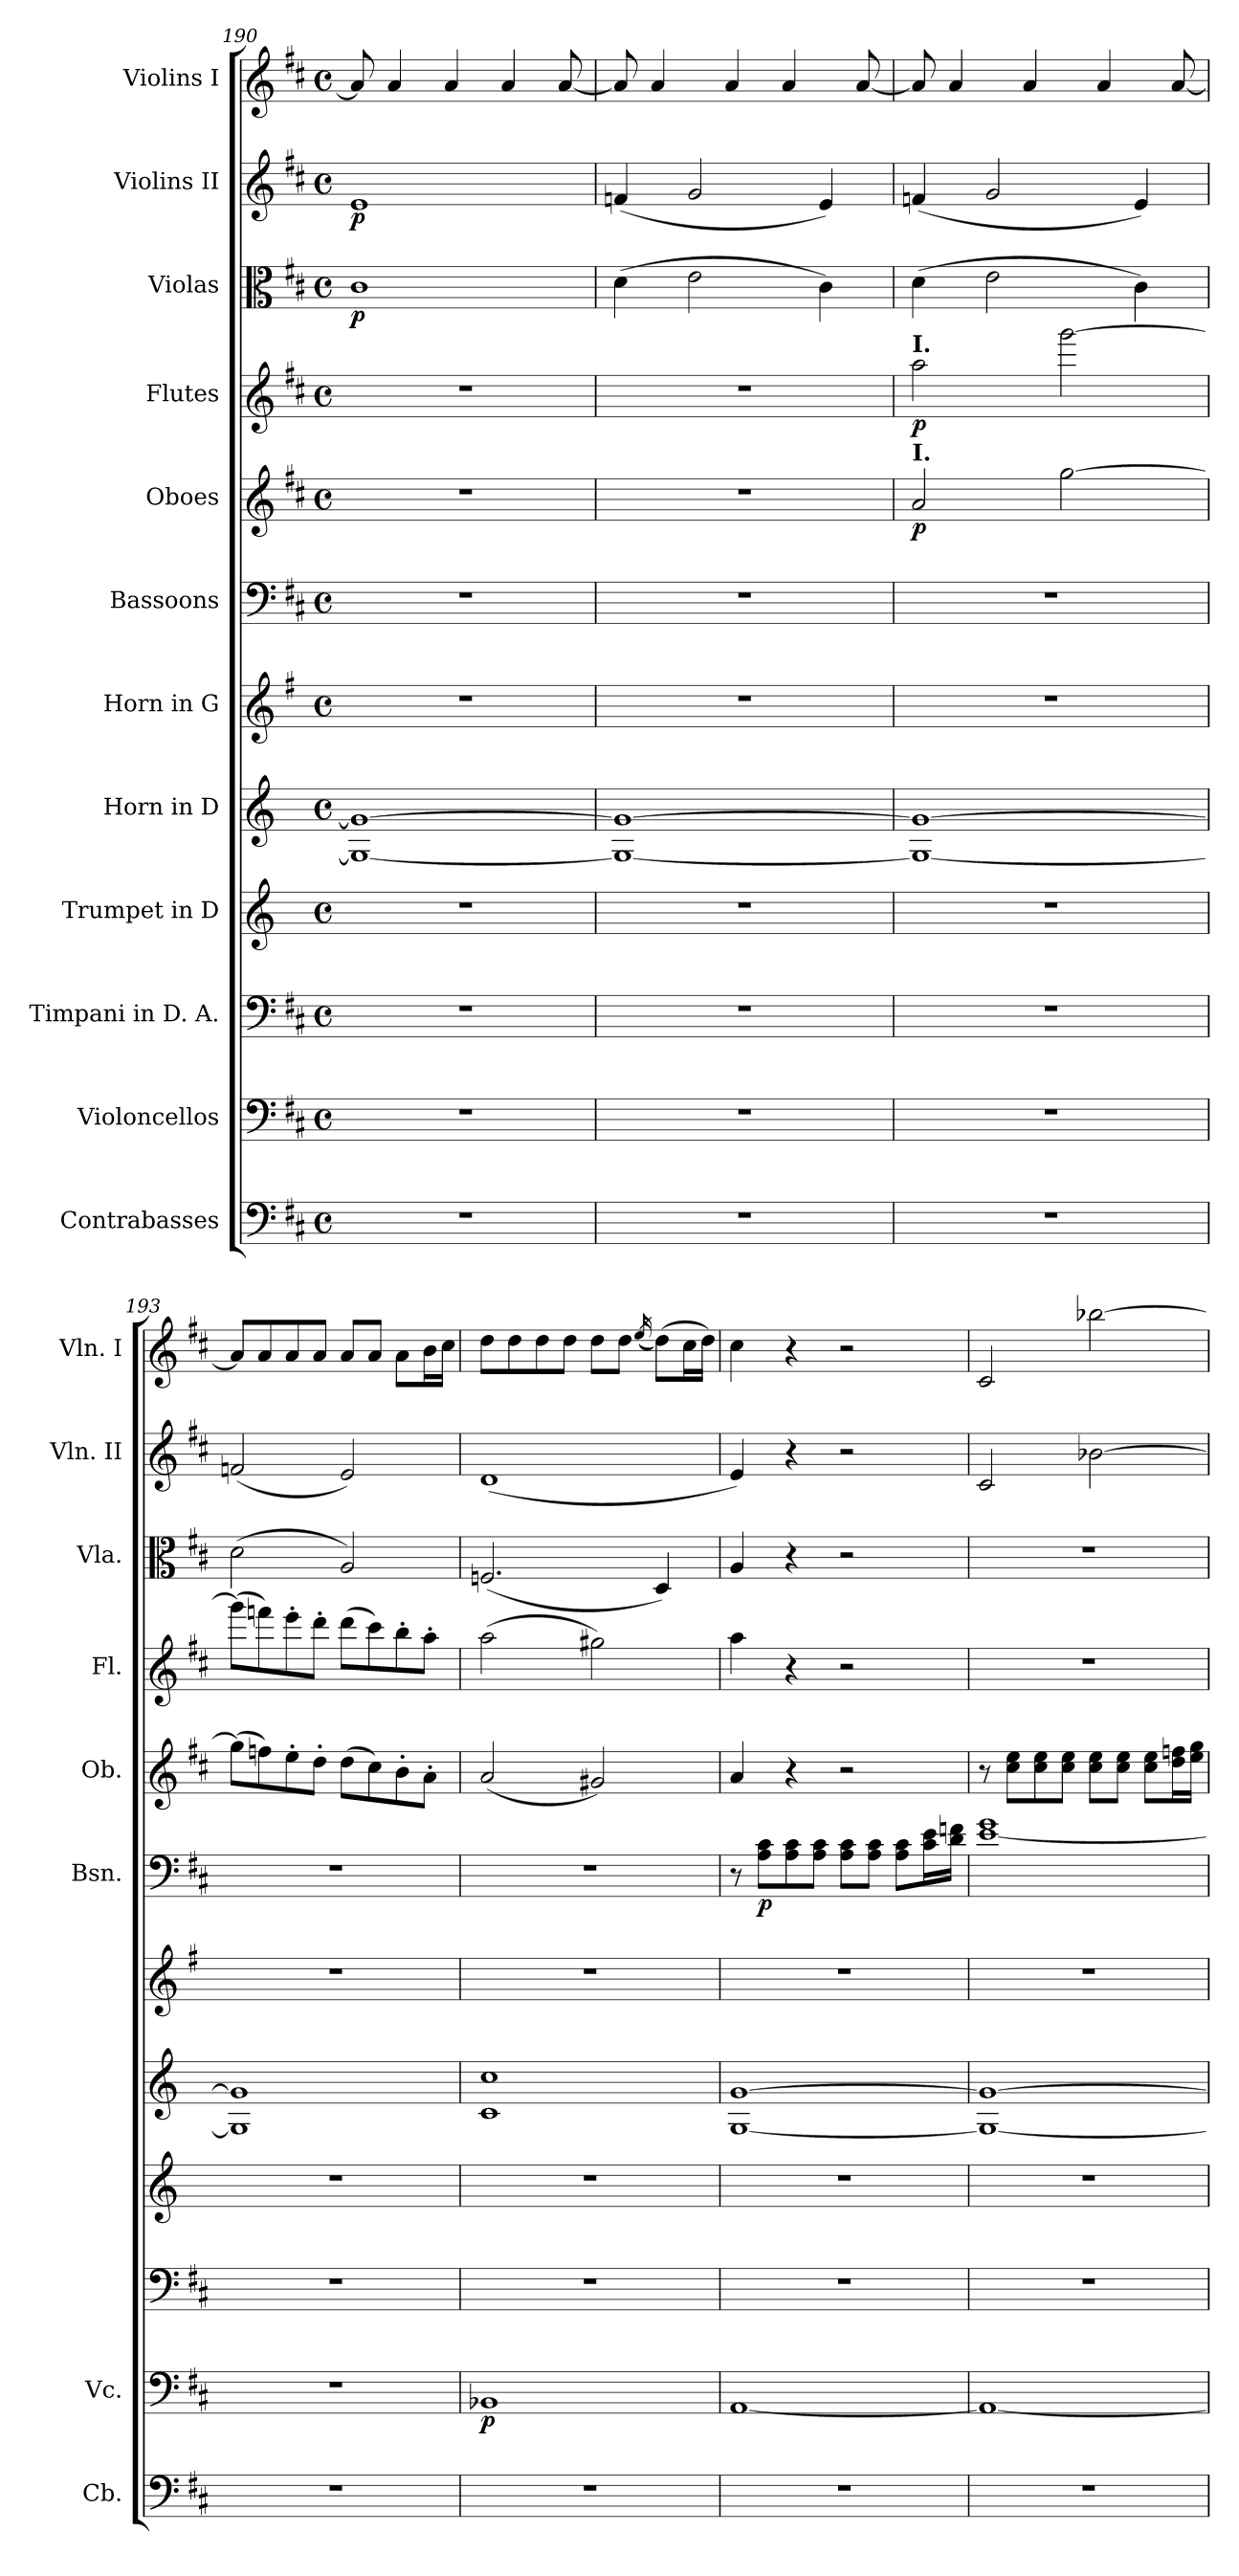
**kern	**kern	**dynam	**kern	**kern	**kern	**kern	**kern	**dynam	**kern	**dynam	**kern	**dynam	**kern	**dynam	**kern	**dynam	**kern
*part12	*part11	*part11	*part10	*part9	*part8	*part7	*part6	*part6	*part5	*part5	*part4	*part4	*part3	*part3	*part2	*part2	*part1
*staff12	*staff11	*staff11	*staff10	*staff9	*staff8	*staff7	*staff6	*staff6	*staff5	*staff5	*staff4	*staff4	*staff3	*staff3	*staff2	*staff2	*staff1
*I"Contrabasses	*I"Violoncellos	*	*I"Timpani in D. A.	*I"Trumpet in D	*I"Horn in D	*I"Horn in G	*I"Bassoons	*	*I"Oboes	*	*I"Flutes	*	*I"Violas	*	*I"Violins II	*	*I"Violins I
*I'Cb.	*I'Vc.	*	*	*	*	*	*I'Bsn.	*	*I'Ob.	*	*I'Fl.	*	*I'Vla.	*	*I'Vln. II	*	*I'Vln. I
*clefF4	*clefF4	*	*clefF4	*clefG2	*clefG2	*clefG2	*clefF4	*	*clefG2	*	*clefG2	*	*clefC3	*	*clefG2	*	*clefG2
*ITrd7c12	*	*	*	*ITrd-1c-2	*ITrd6c10	*ITrd3c5	*	*	*	*	*	*	*	*	*	*	*
*k[f#c#]	*k[f#c#]	*	*k[f#c#]	*k[f#c#]	*k[f#c#]	*k[f#c#]	*k[f#c#]	*	*k[f#c#]	*	*k[f#c#]	*	*k[f#c#]	*	*k[f#c#]	*	*k[f#c#]
*M4/4	*M4/4	*	*M4/4	*M4/4	*M4/4	*M4/4	*M4/4	*	*M4/4	*	*M4/4	*	*M4/4	*	*M4/4	*	*M4/4
*met(c)	*met(c)	*	*met(c)	*met(c)	*met(c)	*met(c)	*met(c)	*	*met(c)	*	*met(c)	*	*met(c)	*	*met(c)	*	*met(c)
=190	=190	=190	=190	=190	=190	=190	=190	=190	=190	=190	=190	=190	=190	=190	=190	=190	=190
!	!	!	!	!	!	!	!	!	!	!	!	!	!	!LO:DY:b	!	!LO:DY:b	!
1r	1r	.	1r	1r	1AA_ 1A_	1r	1r	.	1r	.	1r	.	1c#	p	1e	p	8a/]
.	.	.	.	.	.	.	.	.	.	.	.	.	.	.	.	.	4a/
.	.	.	.	.	.	.	.	.	.	.	.	.	.	.	.	.	4a/
.	.	.	.	.	.	.	.	.	.	.	.	.	.	.	.	.	4a/
.	.	.	.	.	.	.	.	.	.	.	.	.	.	.	.	.	[8a/
=191	=191	=191	=191	=191	=191	=191	=191	=191	=191	=191	=191	=191	=191	=191	=191	=191	=191
1r	1r	.	1r	1r	1AA_ 1A_	1r	1r	.	1r	.	1r	.	(>4d\	.	(<4fn/	.	8a/]
.	.	.	.	.	.	.	.	.	.	.	.	.	.	.	.	.	4a/
.	.	.	.	.	.	.	.	.	.	.	.	.	2e\	.	2g/	.	.
.	.	.	.	.	.	.	.	.	.	.	.	.	.	.	.	.	4a/
.	.	.	.	.	.	.	.	.	.	.	.	.	.	.	.	.	4a/
.	.	.	.	.	.	.	.	.	.	.	.	.	4c#\)	.	4e/)	.	.
.	.	.	.	.	.	.	.	.	.	.	.	.	.	.	.	.	[8a/
!!LO:PB:g=z
=192	=192	=192	=192	=192	=192	=192	=192	=192	=192	=192	=192	=192	=192	=192	=192	=192	=192
!	!	!	!	!	!	!	!	!	!	!	!LO:TX:a:B:t=I.	!	!	!	!	!	!
!	!	!	!	!	!	!	!	!	!LO:TX:a:B:t=I.	!	!	!	!	!	!	!	!
!	!	!	!	!	!	!	!	!	!	!LO:DY:b	!	!LO:DY:b	!	!	!	!	!
1r	1r	.	1r	1r	1AA_ 1A_	1r	1r	.	2a/	p	2aa\	p	(>4d\	.	(<4fn/	.	8a/]
.	.	.	.	.	.	.	.	.	.	.	.	.	.	.	.	.	4a/
.	.	.	.	.	.	.	.	.	.	.	.	.	2e\	.	2g/	.	.
.	.	.	.	.	.	.	.	.	.	.	.	.	.	.	.	.	4a/
.	.	.	.	.	.	.	.	.	[2gg\	.	[2ggg\	.	.	.	.	.	.
.	.	.	.	.	.	.	.	.	.	.	.	.	.	.	.	.	4a/
.	.	.	.	.	.	.	.	.	.	.	.	.	4c#\)	.	4e/)	.	.
.	.	.	.	.	.	.	.	.	.	.	.	.	.	.	.	.	[8a/
=193	=193	=193	=193	=193	=193	=193	=193	=193	=193	=193	=193	=193	=193	=193	=193	=193	=193
1r	1r	.	1r	1r	1AA] 1A]	1r	1r	.	(>8gg\L]	.	(>8ggg\L]	.	(>2d\	.	(<2fn/	.	8a/L]
.	.	.	.	.	.	.	.	.	8ffn\)	.	8fffn\)	.	.	.	.	.	8a/
.	.	.	.	.	.	.	.	.	8ee'\	.	8eee'\	.	.	.	.	.	8a/
.	.	.	.	.	.	.	.	.	8dd'\J	.	8ddd'\J	.	.	.	.	.	8a/J
.	.	.	.	.	.	.	.	.	(>8dd\L	.	(>8ddd\L	.	2A/)	.	2e/)	.	8a/L
.	.	.	.	.	.	.	.	.	8cc#\)	.	8ccc#\)	.	.	.	.	.	8a/J
.	.	.	.	.	.	.	.	.	8b'\	.	8bb'\	.	.	.	.	.	8a\L
.	.	.	.	.	.	.	.	.	8a'\J	.	8aa'\J	.	.	.	.	.	16b\L
.	.	.	.	.	.	.	.	.	.	.	.	.	.	.	.	.	16cc#\JJ
=194	=194	=194	=194	=194	=194	=194	=194	=194	=194	=194	=194	=194	=194	=194	=194	=194	=194
!	!	!LO:DY:b	!	!	!	!	!	!	!	!	!	!	!	!	!	!	!
1r	1BB-X	p	1r	1r	1D 1d	1r	1r	.	(<2a/	.	(>2aa\	.	(<2.Fn/	.	(<1d	.	8dd\L
.	.	.	.	.	.	.	.	.	.	.	.	.	.	.	.	.	8dd\
.	.	.	.	.	.	.	.	.	.	.	.	.	.	.	.	.	8dd\
.	.	.	.	.	.	.	.	.	.	.	.	.	.	.	.	.	8dd\J
.	.	.	.	.	.	.	.	.	2g#X/)	.	2gg#X\)	.	.	.	.	.	8dd\L
.	.	.	.	.	.	.	.	.	.	.	.	.	.	.	.	.	8dd\J
.	.	.	.	.	.	.	.	.	.	.	.	.	.	.	.	.	(<16qee/
.	.	.	.	.	.	.	.	.	.	.	.	.	4D/)	.	.	.	(>8dd\L)
.	.	.	.	.	.	.	.	.	.	.	.	.	.	.	.	.	16cc#\L
.	.	.	.	.	.	.	.	.	.	.	.	.	.	.	.	.	16dd\JJ)
!!LO:PB:g=z
=195	=195	=195	=195	=195	=195	=195	=195	=195	=195	=195	=195	=195	=195	=195	=195	=195	=195
1r	[1AA	.	1r	1r	[1AA [1A	1r	8r	.	4a/	.	4aa\	.	4A/	.	4e/)	.	4cc#\
!	!	!	!	!	!	!	!	!LO:DY:b	!	!	!	!	!	!	!	!	!
.	.	.	.	.	.	.	8A\ 8c#\L	p	.	.	.	.	.	.	.	.	.
.	.	.	.	.	.	.	8A\ 8c#\	.	4r	.	4r	.	4r	.	4r	.	4r
.	.	.	.	.	.	.	8A\ 8c#\J	.	.	.	.	.	.	.	.	.	.
.	.	.	.	.	.	.	8A\ 8c#\L	.	2r	.	2r	.	2r	.	2r	.	2r
.	.	.	.	.	.	.	8A\ 8c#\J	.	.	.	.	.	.	.	.	.	.
.	.	.	.	.	.	.	8A\ 8c#\L	.	.	.	.	.	.	.	.	.	.
.	.	.	.	.	.	.	16c#\ 16e\L	.	.	.	.	.	.	.	.	.	.
.	.	.	.	.	.	.	16d\ 16fn\JJ	.	.	.	.	.	.	.	.	.	.
=196	=196	=196	=196	=196	=196	=196	=196	=196	=196	=196	=196	=196	=196	=196	=196	=196	=196
*	*	*	*	*	*	*	*^	*	*	*	*	*	*	*	*	*	*
1r	1AA_	.	1r	1r	1AA_ 1A_	1r	1g	[1e	.	8r	.	1r	.	1r	.	2c#/	.	2c#/
.	.	.	.	.	.	.	.	.	.	8cc#\ 8ee\L	.	.	.	.	.	.	.	.
.	.	.	.	.	.	.	.	.	.	8cc#\ 8ee\	.	.	.	.	.	.	.	.
.	.	.	.	.	.	.	.	.	.	8cc#\ 8ee\J	.	.	.	.	.	.	.	.
.	.	.	.	.	.	.	.	.	.	8cc#\ 8ee\L	.	.	.	.	.	[2b-X\	.	[2bb-X\
.	.	.	.	.	.	.	.	.	.	8cc#\ 8ee\J	.	.	.	.	.	.	.	.
.	.	.	.	.	.	.	.	.	.	8cc#\ 8ee\L	.	.	.	.	.	.	.	.
.	.	.	.	.	.	.	.	.	.	16dd\ 16ffn\L	.	.	.	.	.	.	.	.
.	.	.	.	.	.	.	.	.	.	16ee\ 16gg\JJ	.	.	.	.	.	.	.	.
*	*	*	*	*	*	*	*v	*v	*	*	*	*	*	*	*	*	*	*
=	=	=	=	=	=	=	=	=	=	=	=	=	=	=	=	=	=
*-	*-	*-	*-	*-	*-	*-	*-	*-	*-	*-	*-	*-	*-	*-	*-	*-	*-
